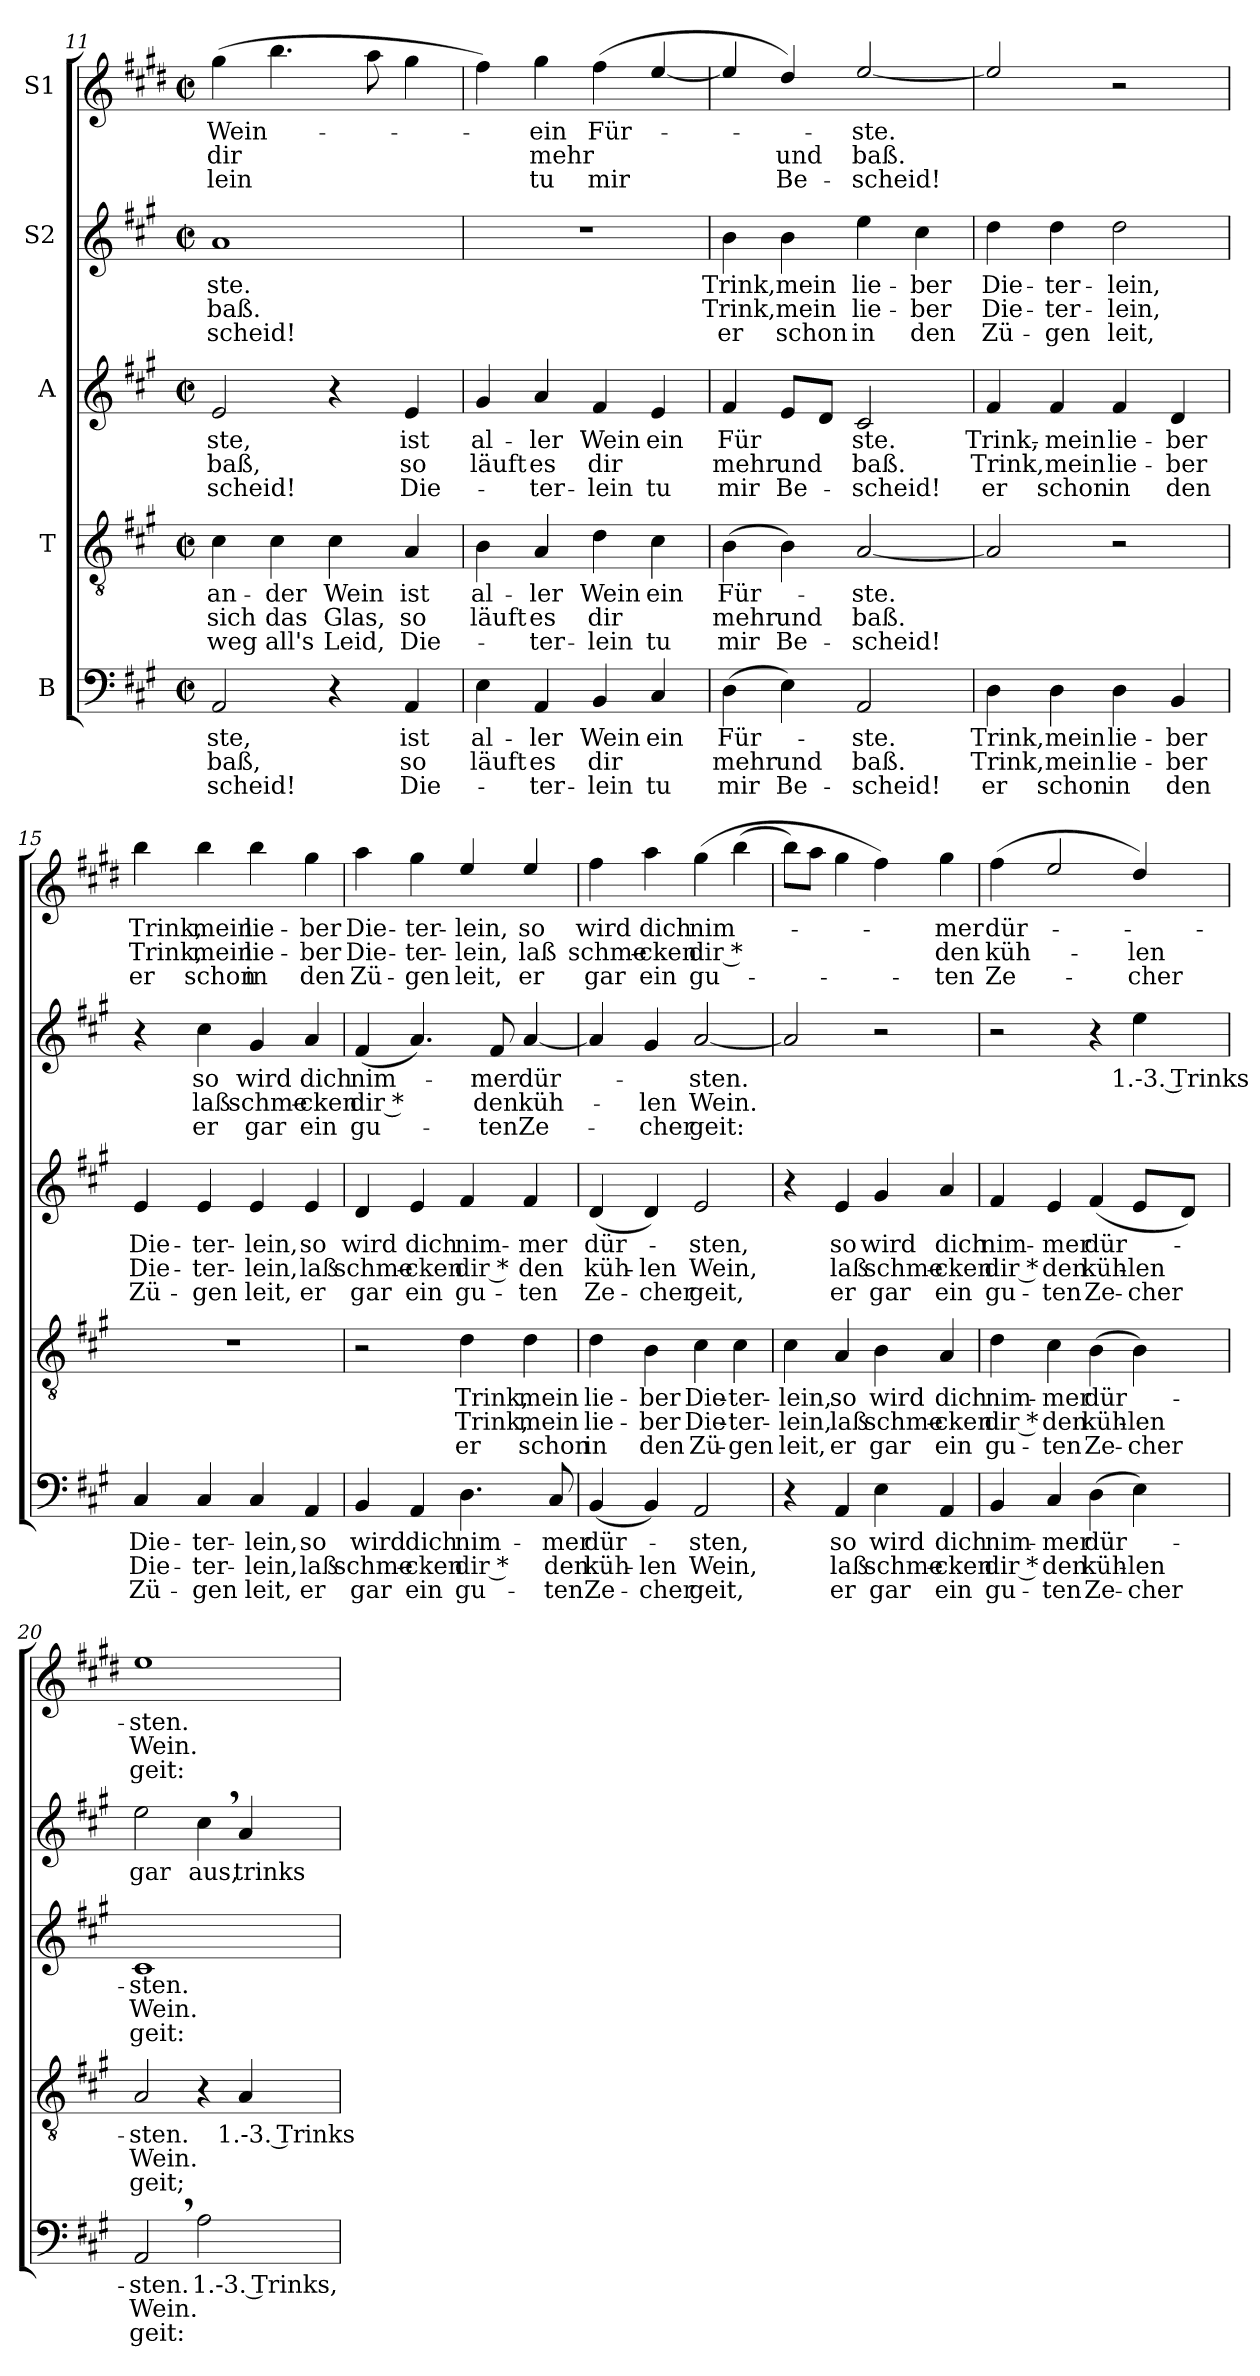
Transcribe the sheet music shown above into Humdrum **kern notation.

**kern	**text	**text	**text	**kern	**text	**text	**text	**kern	**text	**text	**text	**kern	**text	**text	**text	**kern	**text	**text	**text
*part5	*part5	*part5	*part5	*part4	*part4	*part4	*part4	*part3	*part3	*part3	*part3	*part2	*part2	*part2	*part2	*part1	*part1	*part1	*part1
*staff5	*staff5	*staff5	*staff5	*staff4	*staff4	*staff4	*staff4	*staff3	*staff3	*staff3	*staff3	*staff2	*staff2	*staff2	*staff2	*staff1	*staff1	*staff1	*staff1
*I"B	*	*	*	*I"T	*	*	*	*I"A	*	*	*	*I"S2	*	*	*	*I"S1	*	*	*
*clefF4	*	*	*	*clefGv2	*	*	*	*clefG2	*	*	*	*clefG2	*	*	*	*clefG2	*	*	*
*	*	*	*	*	*	*	*	*	*	*	*	*	*	*	*	*ITrd4c7	*	*	*
*k[f#c#g#]	*	*	*	*k[f#c#g#]	*	*	*	*k[f#c#g#]	*	*	*	*k[f#c#g#]	*	*	*	*k[f#c#g#]	*	*	*
*M2/2	*	*	*	*M2/2	*	*	*	*M2/2	*	*	*	*M2/2	*	*	*	*M2/2	*	*	*
*met(c|)	*	*	*	*met(c|)	*	*	*	*met(c|)	*	*	*	*met(c|)	*	*	*	*met(c|)	*	*	*
=11	=11	=11	=11	=11	=11	=11	=11	=11	=11	=11	=11	=11	=11	=11	=11	=11	=11	=11	=11
2AA/	ste,	baß,	-scheid!	4c#\	an-	sich	weg	2e/	ste,	baß,	-scheid!	1a	-ste.	baß.	-scheid!	(4cc#\	Wein-	-dir	-lein
.	.	.	.	4c#\	der	das	all's	.	.	.	.	.	.	.	.	4.ee\	.	.	.
4r	.	.	.	4c#\	Wein	Glas,	Leid,	4r	.	.	.	.	.	.	.	.	.	.	.
.	.	.	.	.	.	.	.	.	.	.	.	.	.	.	.	8dd\	.	.	.
4AA/	ist	so	Die-	4A/	ist	so	Die-	4e/	ist	so	Die-	.	.	.	.	4cc#\	.	.	.
=12	=12	=12	=12	=12	=12	=12	=12	=12	=12	=12	=12	=12	=12	=12	=12	=12	=12	=12	=12
4E\	al-	läuft	.	4B\	al-	läuft	.	4g#/	al-	läuft	.	1r	.	.	.	4b\)	.	.	.
4AA/	ler	es	-ter-	4A/	ler	es	-ter-	4a/	ler	es	-ter-	.	.	.	.	4cc#\	-ein	mehr	tu
4BB/	Wein	dir	-lein	4d\	Wein	dir	-lein	4f#/	Wein	dir	-lein	.	.	.	.	(4b\	Für-	.	mir
4C#/	ein	.	tu	4c#\	ein	.	tu	4e/	ein	.	tu	.	.	.	.	[4a/	.	.	.
=13	=13	=13	=13	=13	=13	=13	=13	=13	=13	=13	=13	=13	=13	=13	=13	=13	=13	=13	=13
(4D\	Für-	mehr	mir	(4B\	Für-	mehr	mir	4f#/	Für	mehr	mir	4b\	Trink,	Trink,	er	4a/]	.	.	.
4E\)	.	und	Be-	4B\)	.	und	Be-	8e/L	.	und	Be-	4b\	mein	mein	schon	4g#/)	.	und	Be-
.	.	.	.	.	.	.	.	8d/J	.	.	.	.	.	.	.	.	.	.	.
2AA/	ste.	baß.	-scheid!	[2A/	-ste.	baß.	-scheid!	2c#/	ste.	baß.	-scheid!	4ee\	lie-	lie-	in	[2a/	-ste.	baß.	-scheid!
.	.	.	.	.	.	.	.	.	.	.	.	4cc#\	ber	-ber	den	.	.	.	.
=14	=14	=14	=14	=14	=14	=14	=14	=14	=14	=14	=14	=14	=14	=14	=14	=14	=14	=14	=14
4D\	Trink,	Trink,	er	2A/]	.	.	.	4f#/	Trink,-	Trink,	er	4dd\	Die-	Die-	Zü-	2a/]	.	.	.
4D\	mein	mein	schon	.	.	.	.	4f#/	-mein	mein	schon	4dd\	ter-	-ter-	-gen	.	.	.	.
4D\	lie-	lie-	in	2r	.	.	.	4f#/	lie-	lie-	in	2dd\	lein,	-lein,	leit,	2r	.	.	.
4BB/	ber	-ber	den	.	.	.	.	4d/	ber	-ber	den	.	.	.	.	.	.	.	.
!!LO:LB:g=z
=15	=15	=15	=15	=15	=15	=15	=15	=15	=15	=15	=15	=15	=15	=15	=15	=15	=15	=15	=15
4C#/	Die-	Die-	Zü-	1r	.	.	.	4e/	Die-	Die-	Zü-	4r	.	.	.	4ee\	Trink,	Trink,	er
4C#/	ter-	-ter-	-gen	.	.	.	.	4e/	ter-	-ter-	-gen	4cc#\	so	laß	er	4ee\	mein	mein	schon
4C#/	lein,	-lein,	leit,	.	.	.	.	4e/	lein,	-lein,	leit,	4g#/	wird	schme-	gar	4ee\	lie-	lie-	in
4AA/	so	laß	er	.	.	.	.	4e/	so	laß	er	4a/	dich	-cken	ein	4cc#\	-ber	-ber	den
=16	=16	=16	=16	=16	=16	=16	=16	=16	=16	=16	=16	=16	=16	=16	=16	=16	=16	=16	=16
4BB/	wird	schme-	gar	2r	.	.	.	4d/	wird	schme-	gar	(4f#/	nim-	dir *	gu-	4dd\	Die-	Die-	Zü-
4AA/	dich	-cken	ein	.	.	.	.	4e/	dich	-cken	ein	4.a/)	.	.	.	4cc#\	-ter-	-ter-	-gen
4.D\	nim-	dir *	gu-	4d\	Trink,	Trink,	er	4f#/	nim-	dir *	gu-	.	.	.	.	4a/	-lein,	-lein,	leit,
.	.	.	.	.	.	.	.	.	.	.	.	8f#/	-mer	den	-ten	.	.	.	.
.	.	.	.	4d\	mein	mein	schon	4f#/	mer	den	-ten	[4a/	dür-	küh-	Ze-	4a/	so	laß	er
8C#/	mer	den	-ten	.	.	.	.	.	.	.	.	.	.	.	.	.	.	.	.
=17	=17	=17	=17	=17	=17	=17	=17	=17	=17	=17	=17	=17	=17	=17	=17	=17	=17	=17	=17
(4BB/	dür-	küh-	Ze-	4d\	lie-	lie-	in	(4d/	dür-	küh-	Ze-	4a/]	.	.	.	4b\	wird	schme-	gar
4BB/)	.	-len	-cher	4B\	ber	-ber	den	4d/)	.	-len	-cher	4g#/	.	-len	-cher	4dd\	dich	-cken	ein
2AA/	sten,	Wein,	geit,	4c#\	Die-	Die-	Zü-	2e/	-sten,	Wein,	geit,	[2a/	-sten.	Wein.	geit:	(4cc#\	nim-	dir *	-gu-
.	.	.	.	4c#\	ter-	-ter-	-gen	.	.	.	.	.	.	.	.	(4ee\	.	.	.
=18	=18	=18	=18	=18	=18	=18	=18	=18	=18	=18	=18	=18	=18	=18	=18	=18	=18	=18	=18
4r	.	.	.	4c#\	lein,	-lein,	leit,	4r	.	.	.	2a/]	.	.	.	8ee\L)	.	.	.
.	.	.	.	.	.	.	.	.	.	.	.	.	.	.	.	8dd\J	.	.	.
4AA/	so	laß	er	4A/	so	laß	er	4e/	so	laß	er	.	.	.	.	4cc#\	.	.	.
4E\	wird	schme-	gar	4B\	wird	schme-	gar	4g#/	wird	schme-	gar	2r	.	.	.	4b\)	.	.	.
4AA/	dich	-cken	ein	4A/	dich	-cken	ein	4a/	dich	-cken	ein	.	.	.	.	4cc#\	-mer	den	-ten
!!LO:PB:g=z
=19	=19	=19	=19	=19	=19	=19	=19	=19	=19	=19	=19	=19	=19	=19	=19	=19	=19	=19	=19
4BB/	nim-	dir *	gu-	4d\	nim-	dir *	gu-	4f#/	nim-	dir *	gu-	2r	.	.	.	(4b\	dür-	küh-	Ze-
4C#/	mer	den	-ten	4c#\	mer	den	-ten	4e/	mer	den	-ten	.	.	.	.	2a/	.	.	.
(4D\	dür-	küh-	Ze-	(4B\	dür-	küh-	Ze-	(4f#/	dür-	küh-	Ze-	4r	.	.	.	.	.	.	.
4E\)	.	-len	-cher	4B\)	.	-len	-cher	8e/L	.	-len	-cher	4ee\	1.-3. Trinks	.	.	4g#/)	.	-len	-cher
.	.	.	.	.	.	.	.	8d/J)	.	.	.	.	.	.	.	.	.	.	.
=20	=20	=20	=20	=20	=20	=20	=20	=20	=20	=20	=20	=20	=20	=20	=20	=20	=20	=20	=20
2AA,/	-sten.	Wein.	geit:	2A/	-sten.	Wein.	geit;	1c#	-sten.	Wein.	geit:	2ee\	gar	.	.	1a	-sten.	Wein.	geit:
2A\	1.-3. Trinks,	.	.	4r	.	.	.	.	.	.	.	4cc#,\	aus,	.	.	.	.	.	.
.	.	.	.	4A/	1.-3. Trinks	.	.	.	.	.	.	4a/	trinks	.	.	.	.	.	.
=	=	=	=	=	=	=	=	=	=	=	=	=	=	=	=	=	=	=	=
*-	*-	*-	*-	*-	*-	*-	*-	*-	*-	*-	*-	*-	*-	*-	*-	*-	*-	*-	*-
